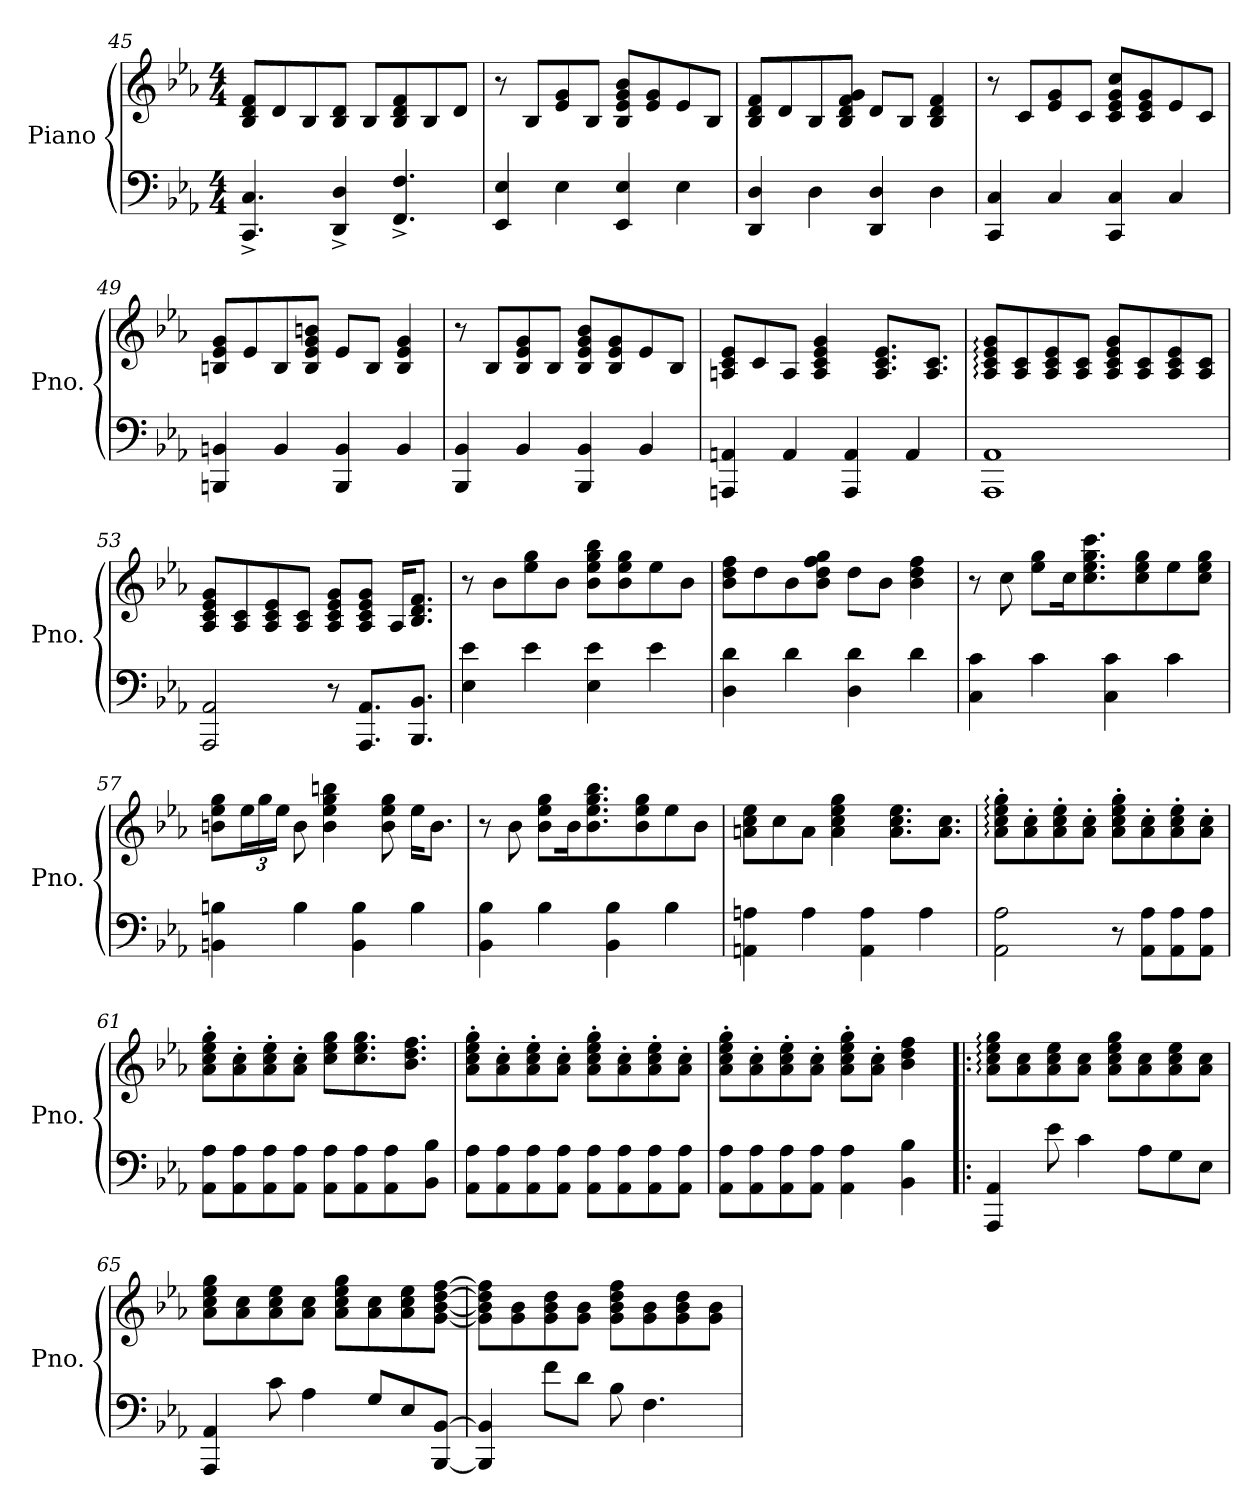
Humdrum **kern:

**kern	**kern	**dynam
*part1	*part1	*part1
*staff2	*staff1	*staff1/2
*I"Piano	*	*
*I'Pno.	*	*
!!LO:LB:g=z
*clefF4	*clefG2	*
*k[b-e-a-]	*k[b-e-a-]	*
*M4/4	*M4/4	*
=45	=45	=45
4.CC/^ 4.C/^	8B-/ 8d/ 8f/L	.
.	8d/	.
.	8B-/	.
4DD/^ 4D/^	8B-/ 8d/J	.
.	8B-/L	.
4.FF/^ 4.F/^	8B-/ 8d/ 8f/	.
.	8B-/	.
.	8d/J	.
=46	=46	=46
4EE-/ 4E-/	8r	.
.	8B-/L	.
4E-\	8e-/ 8g/	.
.	8B-/J	.
4EE-/ 4E-/	8B-/ 8e-/ 8g/ 8b-/L	.
.	8e-/ 8g/	.
4E-\	8e-/	.
.	8B-/J	.
=47	=47	=47
4DD/ 4D/	8B-/ 8d/ 8f/L	.
.	8d/	.
4D\	8B-/	.
.	8B-/ 8d/ 8f/ 8g/J	.
4DD/ 4D/	8d/L	.
.	8B-/J	.
4D\	4B-/ 4d/ 4f/	.
=48	=48	=48
4CC/ 4C/	8r	.
.	8c/L	.
4C/	8e-/ 8g/	.
.	8c/J	.
4CC/ 4C/	8c/ 8e-/ 8g/ 8cc/L	.
.	8c/ 8e-/ 8g/	.
4C/	8e-/	.
.	8c/J	.
!!LO:LB:g=z
=49	=49	=49
4BBBn/ 4BBn/	8Bn/ 8e-/ 8g/L	.
.	8e-/	.
4BB/	8B/	.
.	8B/ 8e-/ 8g/ 8bn/J	.
4BBB/ 4BB/	8e-/L	.
.	8B/J	.
4BB/	4B/ 4e-/ 4g/	.
=50	=50	=50
4BBB-/ 4BB-/	8r	.
.	8B-/L	.
4BB-/	8B-/ 8e-/ 8g/	.
.	8B-/J	.
4BBB-/ 4BB-/	8B-/ 8e-/ 8g/ 8b-/L	.
.	8B-/ 8e-/ 8g/	.
4BB-/	8e-/	.
.	8B-/J	.
=51	=51	=51
4AAAn/ 4AAn/	8An/ 8c/ 8e-/L	.
.	8c/	.
4AA/	8A/J	.
.	4A/ 4c/ 4e-/ 4g/	.
4AAA/ 4AA/	.	.
.	8.A/ 8.c/ 8.e-/L	.
4AA/	.	.
.	8.A/ 8.c/J	.
=52	=52	=52
1AAA- 1AA-	8A-/: 8c/: 8e-/: 8g/:L	.
.	8A-/ 8c/	.
.	8A-/ 8c/ 8e-/	.
.	8A-/ 8c/J	.
.	8A-/ 8c/ 8e-/ 8g/L	.
.	8A-/ 8c/	.
.	8A-/ 8c/ 8e-/	.
.	8A-/ 8c/J	.
!!LO:LB:g=z
=53	=53	=53
2AAA-/ 2AA-/	8A-/ 8c/ 8e-/ 8g/L	.
.	8A-/ 8c/	.
.	8A-/ 8c/ 8e-/	.
.	8A-/ 8c/J	.
8r	8A-/ 8c/ 8e-/ 8g/L	.
8.AAA-/ 8.AA-/L	8A-/ 8c/ 8e-/ 8g/J	.
.	16A-/KL	.
8.BBB-/ 8.BB-/J	8.B-/ 8.d/ 8.f/J	.
=54	=54	=54
4E-\ 4e-\	8r	.
.	8b-\L	.
4e-\	8ee-\ 8gg\	.
.	8b-\J	.
4E-\ 4e-\	8b-\ 8ee-\ 8gg\ 8bb-\L	.
.	8b-\ 8ee-\ 8gg\	.
4e-\	8ee-\	.
.	8b-\J	.
=55	=55	=55
4D\ 4d\	8b-\ 8dd\ 8ff\L	.
.	8dd\	.
4d\	8b-\	.
.	8b-\ 8dd\ 8ff\ 8gg\J	.
4D\ 4d\	8dd\L	.
.	8b-\J	.
4d\	4b-\ 4dd\ 4ff\	.
=56	=56	=56
4C\ 4c\	8r	.
.	8cc\	.
4c\	8ee-\ 8gg\L	.
.	16cc\K	.
.	8.cc\ 8.ee-\ 8.gg\ 8.ccc\	.
4C\ 4c\	.	.
.	8cc\ 8ee-\ 8gg\	.
4c\	8ee-\	.
.	8cc\ 8ee-\ 8gg\J	.
!!LO:LB:g=z
=57	=57	=57
4BBn\ 4Bn\	8bn\ 8ee-\ 8gg\L	.
*	*Xbrackettup	*
.	24ee-\L	.
.	24gg\	.
.	24ee-\JJ	.
4B\	8b\	.
.	4b\ 4ee-\ 4gg\ 4bbn\	.
4BB\ 4B\	.	.
.	8b\ 8ee-\ 8gg\	.
4B\	16ee-\KL	.
.	8.b\J	.
=58	=58	=58
4BB-\ 4B-\	8r	.
.	8b-\	.
4B-\	8b-\ 8ee-\ 8gg\L	.
.	16b-\K	.
.	8.b-\ 8.ee-\ 8.gg\ 8.bb-\	.
4BB-\ 4B-\	.	.
.	8b-\ 8ee-\ 8gg\	.
4B-\	8ee-\	.
.	8b-\J	.
=59	=59	=59
4AAn\ 4An\	8an\ 8cc\ 8ee-\L	.
.	8cc\	.
4A\	8a\J	.
.	4a\ 4cc\ 4ee-\ 4gg\	.
4AA\ 4A\	.	.
.	8.a\ 8.cc\ 8.ee-\L	.
4A\	.	.
.	8.a\ 8.cc\J	.
=60	=60	=60
2AA-\ 2A-\	8a-\:' 8cc\:' 8ee-\:' 8gg\:'L	.
.	8a-\' 8cc\'	.
.	8a-\' 8cc\' 8ee-\'	.
.	8a-\' 8cc\'J	.
8r	8a-\' 8cc\' 8ee-\' 8gg\'L	.
8AA-\ 8A-\L	8a-\' 8cc\'	.
8AA-\ 8A-\	8a-\' 8cc\' 8ee-\'	.
8AA-\ 8A-\J	8a-\' 8cc\'J	.
!!LO:PB:g=z
=61	=61	=61
8AA-\ 8A-\L	8a-\' 8cc\' 8ee-\' 8gg\'L	.
8AA-\ 8A-\	8a-\' 8cc\'	.
8AA-\ 8A-\	8a-\' 8cc\' 8ee-\'	.
8AA-\ 8A-\J	8a-\' 8cc\'J	.
8AA-\ 8A-\L	8cc\ 8ee-\ 8gg\L	.
8AA-\ 8A-\	8.cc\ 8.ee-\ 8.gg\	.
8AA-\ 8A-\	.	.
.	8.b-\ 8.dd\ 8.ff\J	.
8BB-\ 8B-\J	.	.
=62	=62	=62
8AA-\ 8A-\L	8a-\' 8cc\' 8ee-\' 8gg\'L	.
8AA-\ 8A-\	8a-\' 8cc\'	.
8AA-\ 8A-\	8a-\' 8cc\' 8ee-\'	.
8AA-\ 8A-\J	8a-\' 8cc\'J	.
8AA-\ 8A-\L	8a-\' 8cc\' 8ee-\' 8gg\'L	.
8AA-\ 8A-\	8a-\' 8cc\'	.
8AA-\ 8A-\	8a-\' 8cc\' 8ee-\'	.
8AA-\ 8A-\J	8a-\' 8cc\'J	.
=63	=63	=63
8AA-\ 8A-\L	8a-\' 8cc\' 8ee-\' 8gg\'L	.
8AA-\ 8A-\	8a-\' 8cc\'	.
8AA-\ 8A-\	8a-\' 8cc\' 8ee-\'	.
8AA-\ 8A-\J	8a-\' 8cc\'J	.
4AA-\ 4A-\	8a-\' 8cc\' 8ee-\' 8gg\'L	.
.	8a-\' 8cc\'J	.
4BB-\ 4B-\	4b-\ 4dd\ 4ff\	.
=64!|:	=64!|:	=64!|:
!	!	!LO:DY:a
4AAA-/ 4AA-/	8a-\: 8cc\: 8ee-\: 8gg\:L	other-dynamics
.	8a-\ 8cc\	.
8e-\	8a-\ 8cc\ 8ee-\	.
4c\	8a-\ 8cc\J	.
.	8a-\ 8cc\ 8ee-\ 8gg\L	.
8A-\L	8a-\ 8cc\	.
8G\	8a-\ 8cc\ 8ee-\	.
8E-\J	8a-\ 8cc\J	.
!!LO:LB:g=z
=65	=65	=65
4AAA-/ 4AA-/	8a-\ 8cc\ 8ee-\ 8gg\L	.
.	8a-\ 8cc\	.
8c\	8a-\ 8cc\ 8ee-\	.
4A-\	8a-\ 8cc\J	.
.	8a-\ 8cc\ 8ee-\ 8gg\L	.
8G/L	8a-\ 8cc\	.
8E-/	8a-\ 8cc\ 8ee-\	.
[8BBB-/ [8BB-/J	[8g\ [8b-\ [8dd\ [8ff\J	.
=66	=66	=66
4BBB-/] 4BB-/]	8g\] 8b-\] 8dd\] 8ff\]L	.
.	8g\ 8b-\	.
8f\L	8g\ 8b-\ 8dd\	.
8d\J	8g\ 8b-\J	.
8B-\	8g\ 8b-\ 8dd\ 8ff\L	.
4.F\	8g\ 8b-\	.
.	8g\ 8b-\ 8dd\	.
.	8g\ 8b-\J	.
=	=	=
*-	*-	*-
